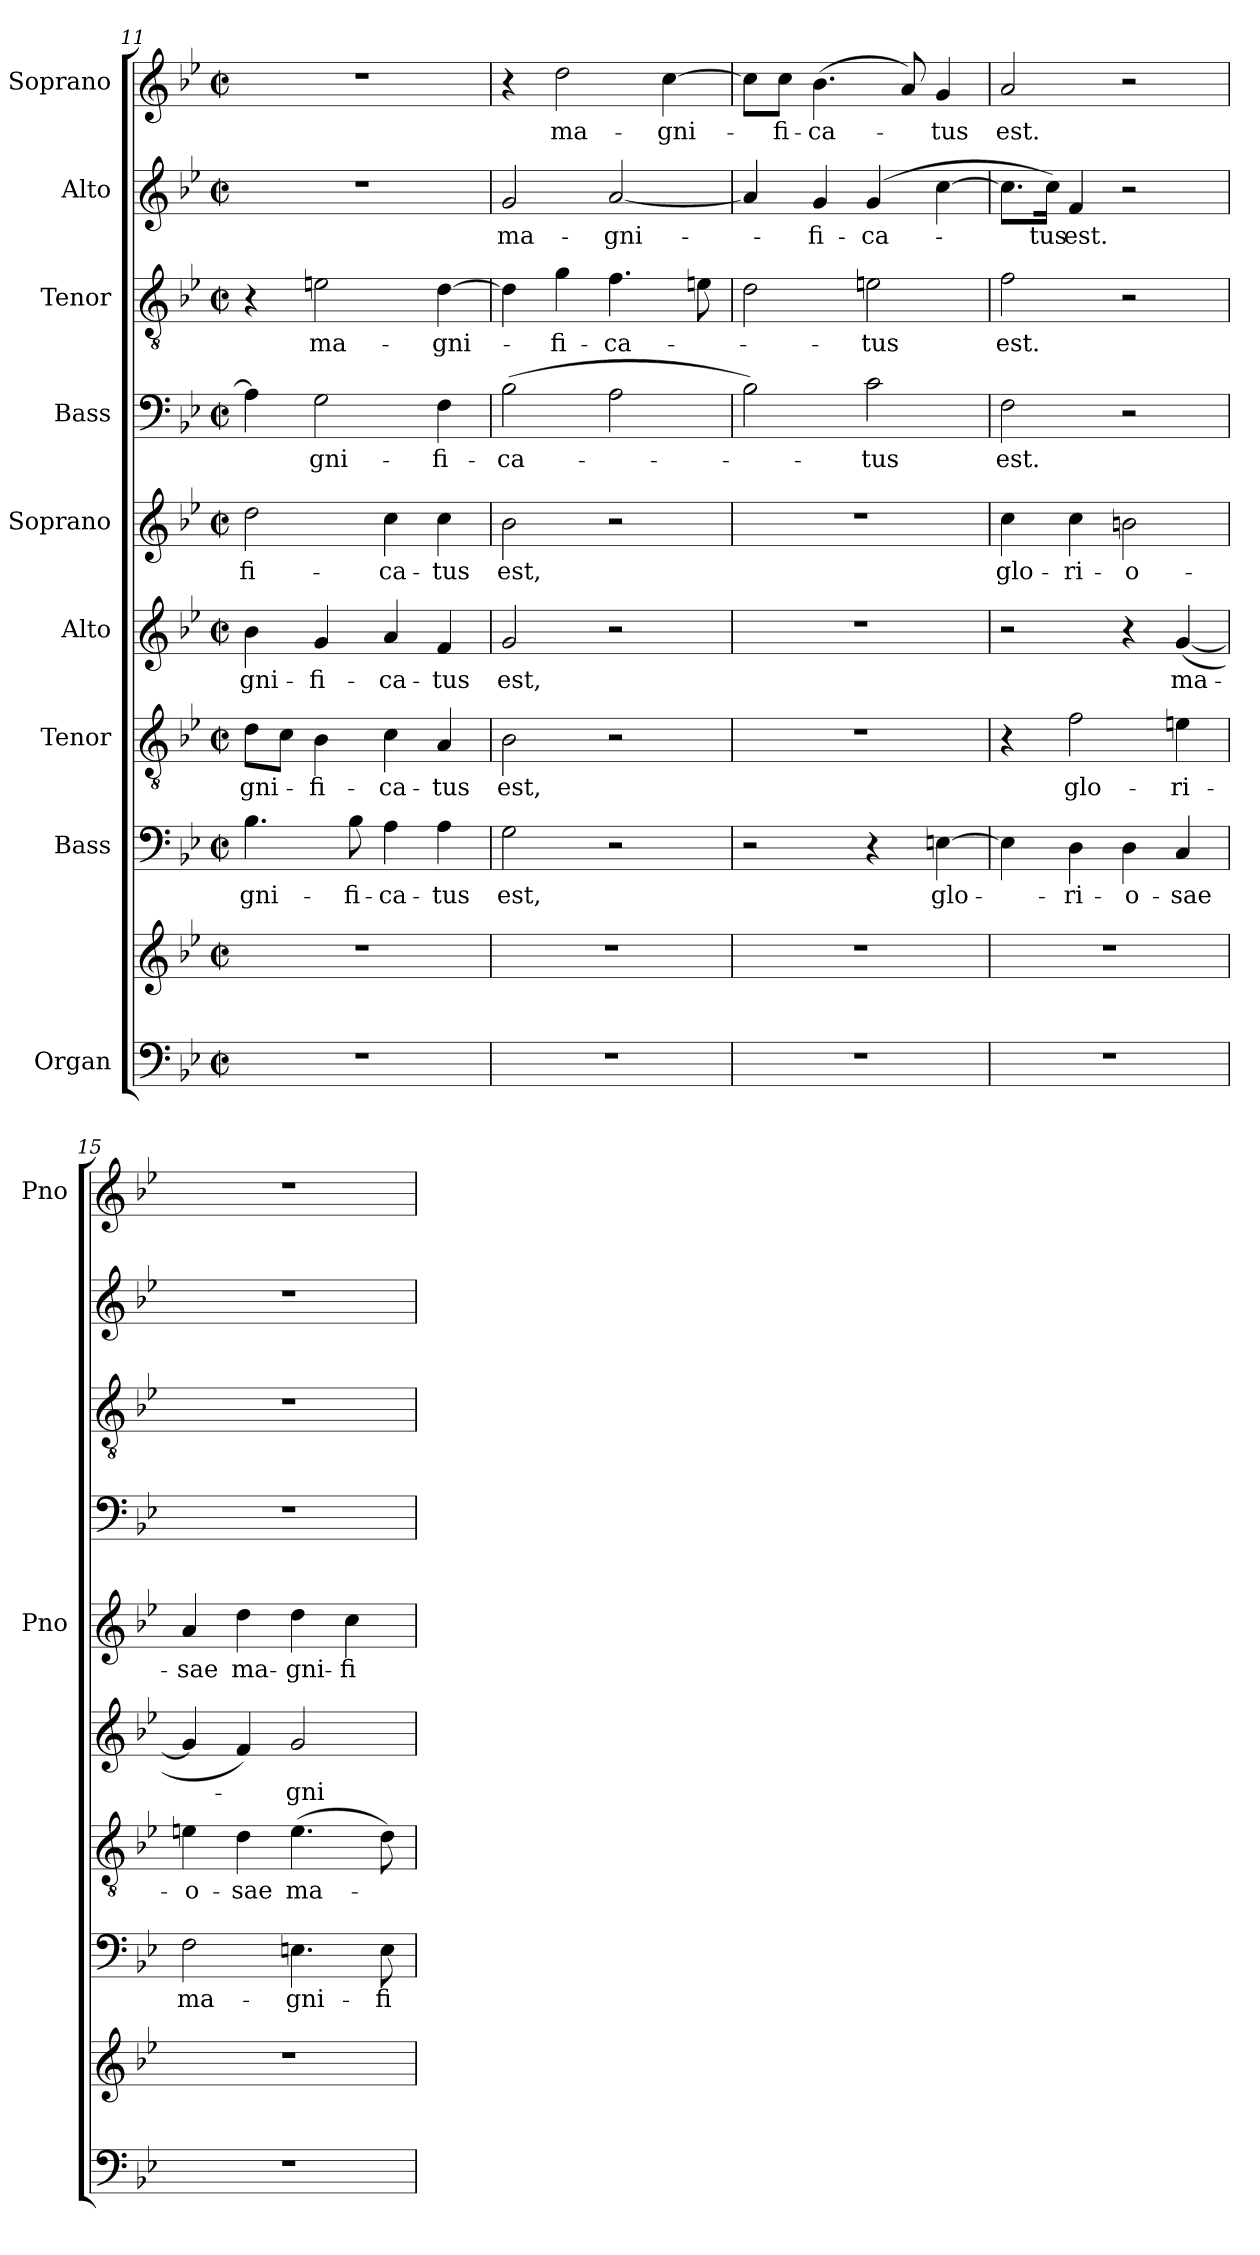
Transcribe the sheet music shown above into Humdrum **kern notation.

**kern	**kern	**kern	**text	**kern	**text	**kern	**text	**kern	**text	**kern	**text	**kern	**text	**kern	**text	**kern	**text
*part9	*part9	*part8	*part8	*part7	*part7	*part6	*part6	*part5	*part5	*part4	*part4	*part3	*part3	*part2	*part2	*part1	*part1
*staff10	*staff9	*staff8	*staff8	*staff7	*staff7	*staff6	*staff6	*staff5	*staff5	*staff4	*staff4	*staff3	*staff3	*staff2	*staff2	*staff1	*staff1
*I"Organ	*	*I"Bass	*	*I"Tenor	*	*I"Alto	*	*I"Soprano	*	*I"Bass	*	*I"Tenor	*	*I"Alto	*	*I"Soprano	*
*	*	*	*	*	*	*	*	*I'Pno	*	*	*	*	*	*	*	*I'Pno	*
*clefF4	*clefG2	*clefF4	*	*clefGv2	*	*clefG2	*	*clefG2	*	*clefF4	*	*clefGv2	*	*clefG2	*	*clefG2	*
*k[b-e-]	*k[b-e-]	*k[b-e-]	*	*k[b-e-]	*	*k[b-e-]	*	*k[b-e-]	*	*k[b-e-]	*	*k[b-e-]	*	*k[b-e-]	*	*k[b-e-]	*
*g:	*g:	*g:	*	*g:	*	*g:	*	*g:	*	*g:	*	*g:	*	*g:	*	*g:	*
*M2/2	*M2/2	*M2/2	*	*M2/2	*	*M2/2	*	*M2/2	*	*M2/2	*	*M2/2	*	*M2/2	*	*M2/2	*
*met(c|)	*met(c|)	*met(c|)	*	*met(c|)	*	*met(c|)	*	*met(c|)	*	*met(c|)	*	*met(c|)	*	*met(c|)	*	*met(c|)	*
=11	=11	=11	=11	=11	=11	=11	=11	=11	=11	=11	=11	=11	=11	=11	=11	=11	=11
1r	1r	4.B-\	-gni-	8d\L	-gni-	4b-\	-gni-	2dd\	-fi-	4A\]	.	4r	.	1r	.	1r	.
.	.	.	.	8c\J	.	.	.	.	.	.	.	.	.	.	.	.	.
.	.	.	.	4B-\	-fi-	4g/	-fi-	.	.	2G\	-gni-	2en\	ma-	.	.	.	.
.	.	8B-\	-fi-	.	.	.	.	.	.	.	.	.	.	.	.	.	.
.	.	4A\	-ca-	4c\	-ca-	4a/	-ca-	4cc\	-ca-	.	.	.	.	.	.	.	.
.	.	4A\	-tus	4A/	-tus	4f/	-tus	4cc\	-tus	4F\	-fi-	[4d\	-gni-	.	.	.	.
=12	=12	=12	=12	=12	=12	=12	=12	=12	=12	=12	=12	=12	=12	=12	=12	=12	=12
1r	1r	2G\	est,	2B-\	est,	2g/	est,	2b-\	est,	(2B-\	-ca-	4d\]	.	2g/	ma-	4r	ma-
.	.	.	.	.	.	.	.	.	.	.	.	4g\	-fi-	.	.	2dd\	-ma-
.	.	2r	.	2r	.	2r	.	2r	.	2A\	.	4.f\	-ca-	[2a/	-gni-	.	.
.	.	.	.	.	.	.	.	.	.	.	.	.	.	.	.	[4cc\	-gni-
.	.	.	.	.	.	.	.	.	.	.	.	8en\	.	.	.	.	.
=13	=13	=13	=13	=13	=13	=13	=13	=13	=13	=13	=13	=13	=13	=13	=13	=13	=13
1r	1r	2r	.	1r	.	1r	.	1r	.	2B-\)	.	2d\	.	4a/]	.	8cc\L]	.
.	.	.	.	.	.	.	.	.	.	.	.	.	.	.	.	8cc\J	-fi-
.	.	.	.	.	.	.	.	.	.	.	.	.	.	4g/	-fi-	(4.b-\	-ca-
.	.	4r	.	.	.	.	.	.	.	2c\	-tus	2en\	-tus	(4g/	-ca-	.	.
.	.	.	.	.	.	.	.	.	.	.	.	.	.	.	.	8a/)	.
.	.	[4En\	glo-	.	.	.	.	.	.	.	.	.	.	[4cc\	.	4g/	-tus
!!LO:LB:g=z
=14	=14	=14	=14	=14	=14	=14	=14	=14	=14	=14	=14	=14	=14	=14	=14	=14	=14
1r	1r	4E\]	-­-	4r	.	2r	.	4cc\	glo-	2F\	est.	2f\	est.	8.cc\L]	-­	2a/	est.
.	.	.	.	.	.	.	.	.	.	.	.	.	.	16cc\Jk)	tus	.	.
.	.	4D\	-ri-	2f\	glo-	.	.	4cc\	-ri-	.	.	.	.	4f/	est.	.	.
.	.	4D\	-o-	.	.	4r	.	2bn\	-o-	2r	.	2r	.	2r	.	2r	.
.	.	4C/	-sae	4en\	-ri-	([4g/	ma-	.	.	.	.	.	.	.	.	.	.
=15	=15	=15	=15	=15	=15	=15	=15	=15	=15	=15	=15	=15	=15	=15	=15	=15	=15
1r	1r	2F\	ma-	4en\	-o-	4g/]	.	4a/	-sae	1r	.	1r	.	1r	.	1r	.
.	.	.	.	4d\	-sae	4f/)	.	4dd\	ma-	.	.	.	.	.	.	.	.
.	.	4.En\	-gni-	(4.e\	ma-	2g/	-gni-	4dd\	-gni-	.	.	.	.	.	.	.	.
.	.	.	.	.	.	.	.	4cc\	-fi-	.	.	.	.	.	.	.	.
.	.	8E\	-fi-	8d\)	.	.	.	.	.	.	.	.	.	.	.	.	.
=	=	=	=	=	=	=	=	=	=	=	=	=	=	=	=	=	=
*-	*-	*-	*-	*-	*-	*-	*-	*-	*-	*-	*-	*-	*-	*-	*-	*-	*-
